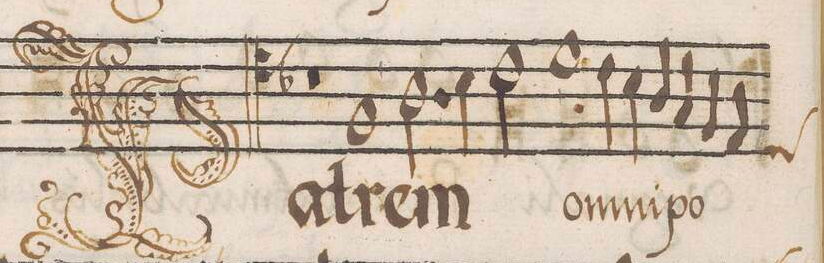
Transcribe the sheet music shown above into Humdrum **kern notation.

**kern	**text
*I"ALTVS	*
*clefC4	*
*k[b-]	*
*met()	*
*M2/1	*
1r	.
1F	Pa-
=2-	=2-
2.A\	-trem
4B-\	.
2c\	.
1d	om-
=3-	=3-
4c\	.
4B-\	-ni-
4A/	.
4G/	-po-
4F/	.
*custos:D	*
4E/	.
=4-	=4-
*-	*-
